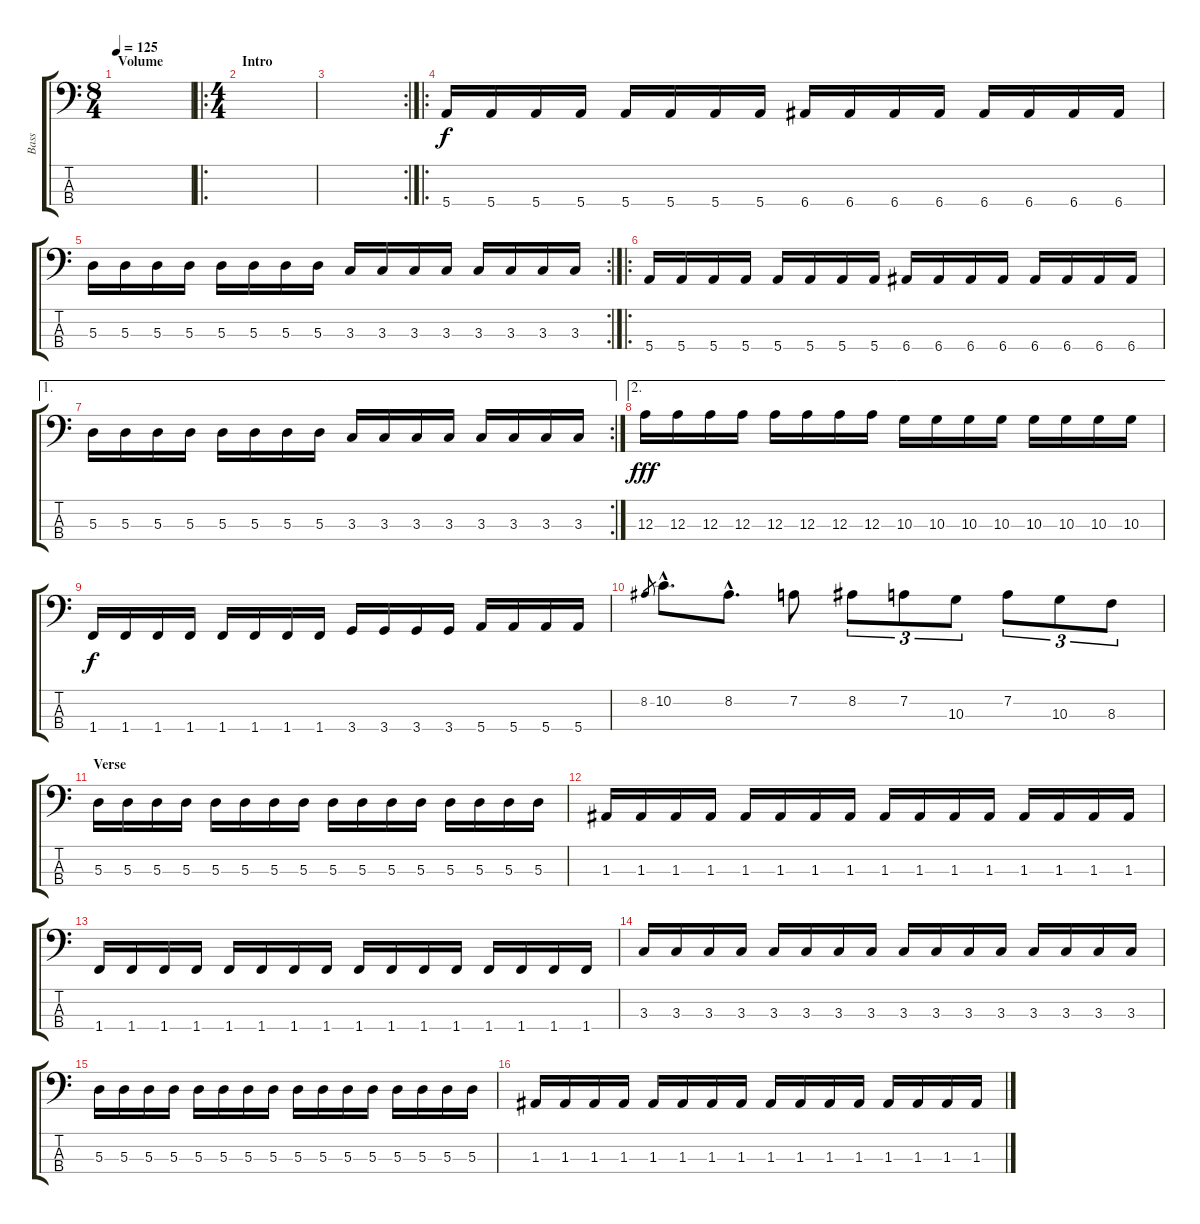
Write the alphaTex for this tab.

\track ("Bass" "Bass") {instrument electricbasspick}
\staff {score tabs}
\tuning (G2 D2 A1 E1) {hide}
\ts (8 4)
\section ("" "Volume")
\tempo 125
\clef f4
\ks c
|
\ro
\ts (4 4)
\section ("" "Intro")
|
\rc 2
|
\ro
5.4.16 5.4.16 5.4.16 5.4.16 5.4.16 5.4.16 5.4.16 5.4.16 6.4.16 6.4.16 6.4.16 6.4.16 6.4.16 6.4.16 6.4.16 6.4.16 |
\rc 2
5.3.16 5.3.16 5.3.16 5.3.16 5.3.16 5.3.16 5.3.16 5.3.16 3.3.16 3.3.16 3.3.16 3.3.16 3.3.16 3.3.16 3.3.16 3.3.16 |
\ro
5.4.16 5.4.16 5.4.16 5.4.16 5.4.16 5.4.16 5.4.16 5.4.16 6.4.16 6.4.16 6.4.16 6.4.16 6.4.16 6.4.16 6.4.16 6.4.16 |
\ae 1
\rc 2
5.3.16 5.3.16 5.3.16 5.3.16 5.3.16 5.3.16 5.3.16 5.3.16 3.3.16 3.3.16 3.3.16 3.3.16 3.3.16 3.3.16 3.3.16 3.3.16 |
\ae 2
12.3.16{dy fff} 12.3.16 12.3.16 12.3.16 12.3.16 12.3.16 12.3.16 12.3.16 10.3.16 10.3.16 10.3.16 10.3.16 10.3.16 10.3.16 10.3.16 10.3.16 |
1.4.16{dy f} 1.4.16 1.4.16 1.4.16 1.4.16 1.4.16 1.4.16 1.4.16 3.4.16 3.4.16 3.4.16 3.4.16 5.4.16 5.4.16 5.4.16 5.4.16 |
8.2.8{gr} 10.2{hac}.8{d} 8.2{hac}.8{d} 7.2.8 8.2.8{tu (3 2)} 7.2.8{tu (3 2)} 10.3.8{tu (3 2)} 7.2.8{tu (3 2)} 10.3.8{tu (3 2)} 8.3.8{tu (3 2)} |
\section ("" "Verse")
5.3.16 5.3.16 5.3.16 5.3.16 5.3.16 5.3.16 5.3.16 5.3.16 5.3.16 5.3.16 5.3.16 5.3.16 5.3.16 5.3.16 5.3.16 5.3.16 |
1.3.16 1.3.16 1.3.16 1.3.16 1.3.16 1.3.16 1.3.16 1.3.16 1.3.16 1.3.16 1.3.16 1.3.16 1.3.16 1.3.16 1.3.16 1.3.16 |
1.4.16 1.4.16 1.4.16 1.4.16 1.4.16 1.4.16 1.4.16 1.4.16 1.4.16 1.4.16 1.4.16 1.4.16 1.4.16 1.4.16 1.4.16 1.4.16 |
3.3.16 3.3.16 3.3.16 3.3.16 3.3.16 3.3.16 3.3.16 3.3.16 3.3.16 3.3.16 3.3.16 3.3.16 3.3.16 3.3.16 3.3.16 3.3.16 |
5.3.16 5.3.16 5.3.16 5.3.16 5.3.16 5.3.16 5.3.16 5.3.16 5.3.16 5.3.16 5.3.16 5.3.16 5.3.16 5.3.16 5.3.16 5.3.16 |
1.3.16 1.3.16 1.3.16 1.3.16 1.3.16 1.3.16 1.3.16 1.3.16 1.3.16 1.3.16 1.3.16 1.3.16 1.3.16 1.3.16 1.3.16 1.3.16
